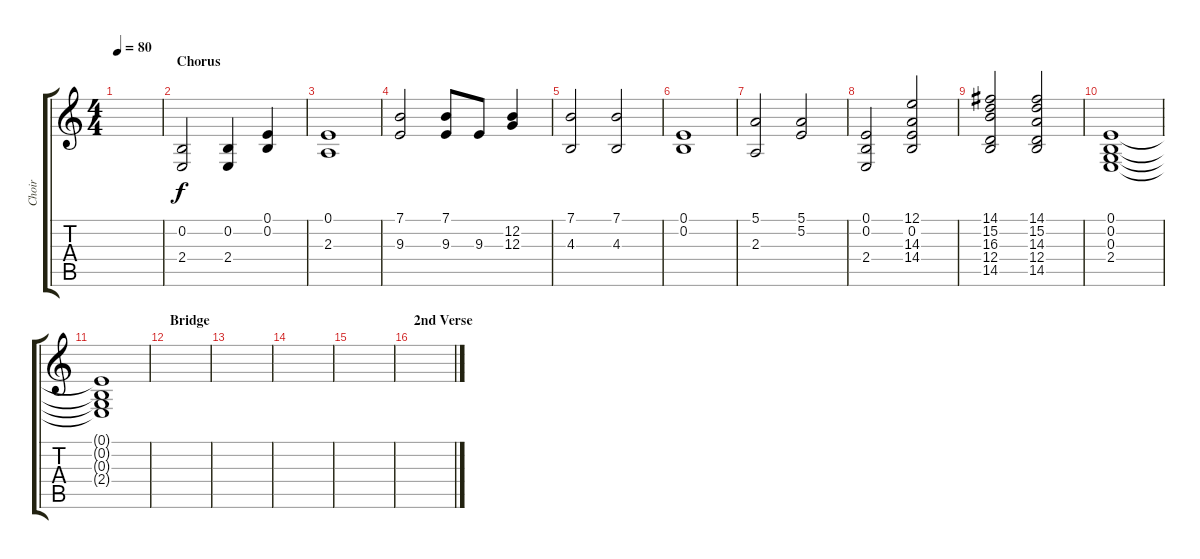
\track ("Choir" "Choir") {instrument choiraahs}
\staff {score tabs}
\tuning (E4 B3 G3 D3 A2 E2) {hide}
\ts (4 4)
\tempo 80
\clef g2
\ks c
|
\section ("" "Chorus")
(0.2 2.4).2 (0.2 2.4).4 (0.1 0.2).4 |
(0.1 2.3).1 |
(7.1 9.3).2 (7.1 9.3).8 9.3.8 (12.2 12.3).4 |
(7.1 4.3).2 (7.1 4.3).2 |
(0.1 0.2).1 |
(5.1 2.3).2 (5.1 5.2).2 |
(0.1 0.2 2.4).2 (12.1 0.2 14.3 14.4).2 |
(14.1 15.2 16.3 12.4 14.5).2 (14.1 15.2 14.3 12.4 14.5).2 |
(0.1 0.2 0.3 2.4).1 |
(0.1{t} 0.2{t} 0.3{t} 2.4{t}).1 |
\section ("" "Bridge")
|
|
|
|
\section ("" "2nd Verse")
